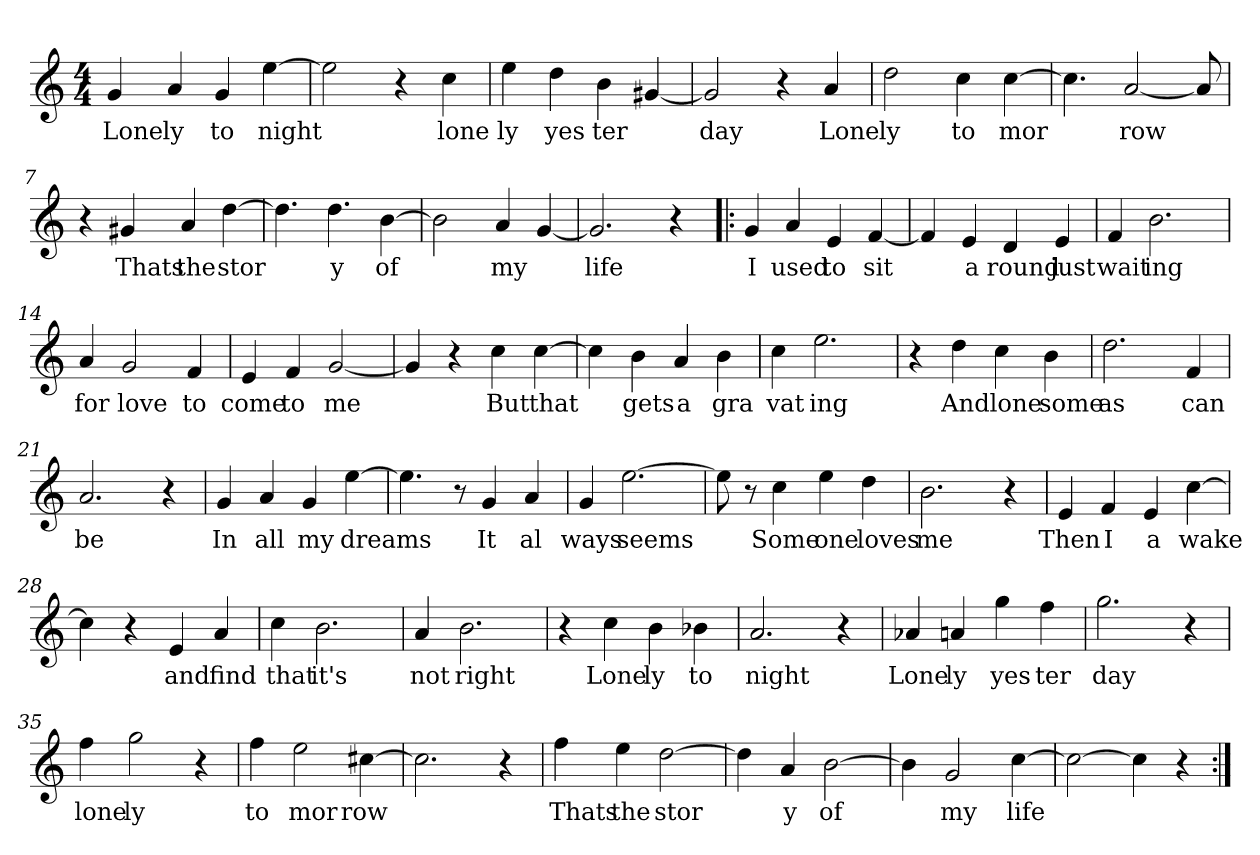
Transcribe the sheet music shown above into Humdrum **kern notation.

**kern	**text
*part1	*part1
*staff1	*staff1
*clefG2	*
*k[]	*
*C:	*
*M4/4	*
=1	=1
!	!LO:LY:b
4g/	Lone
!	!LO:LY:b
4a/	ly
!	!LO:LY:b
4g/	to
!	!LO:LY:b
[4ee\	night
=2	=2
2ee\]	.
4r	.
!	!LO:LY:b
4cc\	lone
=3	=3
!	!LO:LY:b
4ee\	ly
!	!LO:LY:b
4dd\	yes
!	!LO:LY:b
4b\	ter
[4g#X/	.
=4	=4
!	!LO:LY:b
2g#/]	day
4r	.
!	!LO:LY:b
4a/	Lone
=5	=5
!	!LO:LY:b
2dd\	ly
!	!LO:LY:b
4cc\	to
!	!LO:LY:b
[4cc\	mor
=6	=6
4.cc\]	.
!	!LO:LY:b
[2a/	row
8a/]	.
!!LO:LB:g=z
=7	=7
4r	.
!	!LO:LY:b
4g#X/	Thats
!	!LO:LY:b
4a/	the
!	!LO:LY:b
[4dd\	stor
=8	=8
4.dd\]	.
!	!LO:LY:b
4.dd\	y
!	!LO:LY:b
[4b\	of
=9	=9
2b\]	.
!	!LO:LY:b
4a/	my
[4g/	.
=10	=10
!	!LO:LY:b
2.g/]	life
4r	.
=11!|:	=11!|:
!	!LO:LY:b
4g/	I
!	!LO:LY:b
4a/	used
!	!LO:LY:b
4e/	to
!	!LO:LY:b
[4f/	sit
=12	=12
4f/]	.
!	!LO:LY:b
4e/	a
!	!LO:LY:b
4d/	round
!	!LO:LY:b
4e/	just
=13	=13
!	!LO:LY:b
4f/	wait
!	!LO:LY:b
2.b\	ing
!!LO:LB:g=z
=14	=14
!	!LO:LY:b
4a/	for
!	!LO:LY:b
2g/	love
!	!LO:LY:b
4f/	to
=15	=15
!	!LO:LY:b
4e/	come
!	!LO:LY:b
4f/	to
!	!LO:LY:b
[2g/	me
=16	=16
4g/]	.
4r	.
!	!LO:LY:b
4cc\	But
!	!LO:LY:b
[4cc\	that
=17	=17
4cc\]	.
!	!LO:LY:b
4b\	gets
!	!LO:LY:b
4a/	a
!	!LO:LY:b
4b\	gra
=18	=18
!	!LO:LY:b
4cc\	vat
!	!LO:LY:b
2.ee\	ing
=19	=19
4r	.
!	!LO:LY:b
4dd\	And
!	!LO:LY:b
4cc\	lone
!	!LO:LY:b
4b\	some
=20	=20
!	!LO:LY:b
2.dd\	as
!	!LO:LY:b
4f/	can
!!LO:LB:g=z
=21	=21
!	!LO:LY:b
2.a/	be
4r	.
=22	=22
!	!LO:LY:b
4g/	In
!	!LO:LY:b
4a/	all
!	!LO:LY:b
4g/	my
!	!LO:LY:b
[4ee\	dreams
=23	=23
4.ee\]	.
8r	.
!	!LO:LY:b
4g/	It
!	!LO:LY:b
4a/	al
=24	=24
!	!LO:LY:b
4g/	ways
!	!LO:LY:b
[2.ee\	seems
=25	=25
8ee\]	.
8r	.
!	!LO:LY:b
4cc\	Some
!	!LO:LY:b
4ee\	one
!	!LO:LY:b
4dd\	loves
=26	=26
!	!LO:LY:b
2.b\	me
4r	.
!!LO:LB:g=z
=27	=27
!	!LO:LY:b
4e/	Then
!	!LO:LY:b
4f/	I
!	!LO:LY:b
4e/	a
!	!LO:LY:b
[4cc\	wake
=28	=28
4cc\]	.
4r	.
!	!LO:LY:b
4e/	and
!	!LO:LY:b
4a/	find
=29	=29
!	!LO:LY:b
4cc\	that
!	!LO:LY:b
2.b\	it's
=30	=30
!	!LO:LY:b
4a/	not
!	!LO:LY:b
2.b\	right
=31	=31
4r	.
!	!LO:LY:b
4cc\	Lone
!	!LO:LY:b
4b\	ly
!	!LO:LY:b
4b-X\	to
=32	=32
!	!LO:LY:b
2.a/	night
4r	.
=33	=33
!	!LO:LY:b
4a-X/	Lone
!	!LO:LY:b
4an/	ly
!	!LO:LY:b
4gg\	yes
!	!LO:LY:b
4ff\	ter
!!LO:LB:g=z
=34	=34
!	!LO:LY:b
2.gg\	day
4r	.
=35	=35
!	!LO:LY:b
4ff\	lone
!	!LO:LY:b
2gg\	ly
4r	.
=36	=36
!	!LO:LY:b
4ff\	to
!	!LO:LY:b
2ee\	mor
!	!LO:LY:b
(>(>(>(>[4cc#X\	row
=37	=37
2.cc#\]	.
4r	.
=38	=38
!	!LO:LY:b
4ff\	Thats
!	!LO:LY:b
4ee\	the
!	!LO:LY:b
[2dd\	stor
=39	=39
4dd\]	.
!	!LO:LY:b
4a/	y
!	!LO:LY:b
[2b\	of
=40	=40
4b\]	.
!	!LO:LY:b
2g/	my
!	!LO:LY:b
[4cc\	life
!!LO:LB:g=z
=41	=41
2cc\_	.
4cc\]	.
4r	.
=:|!	=:|!
*-	*-
